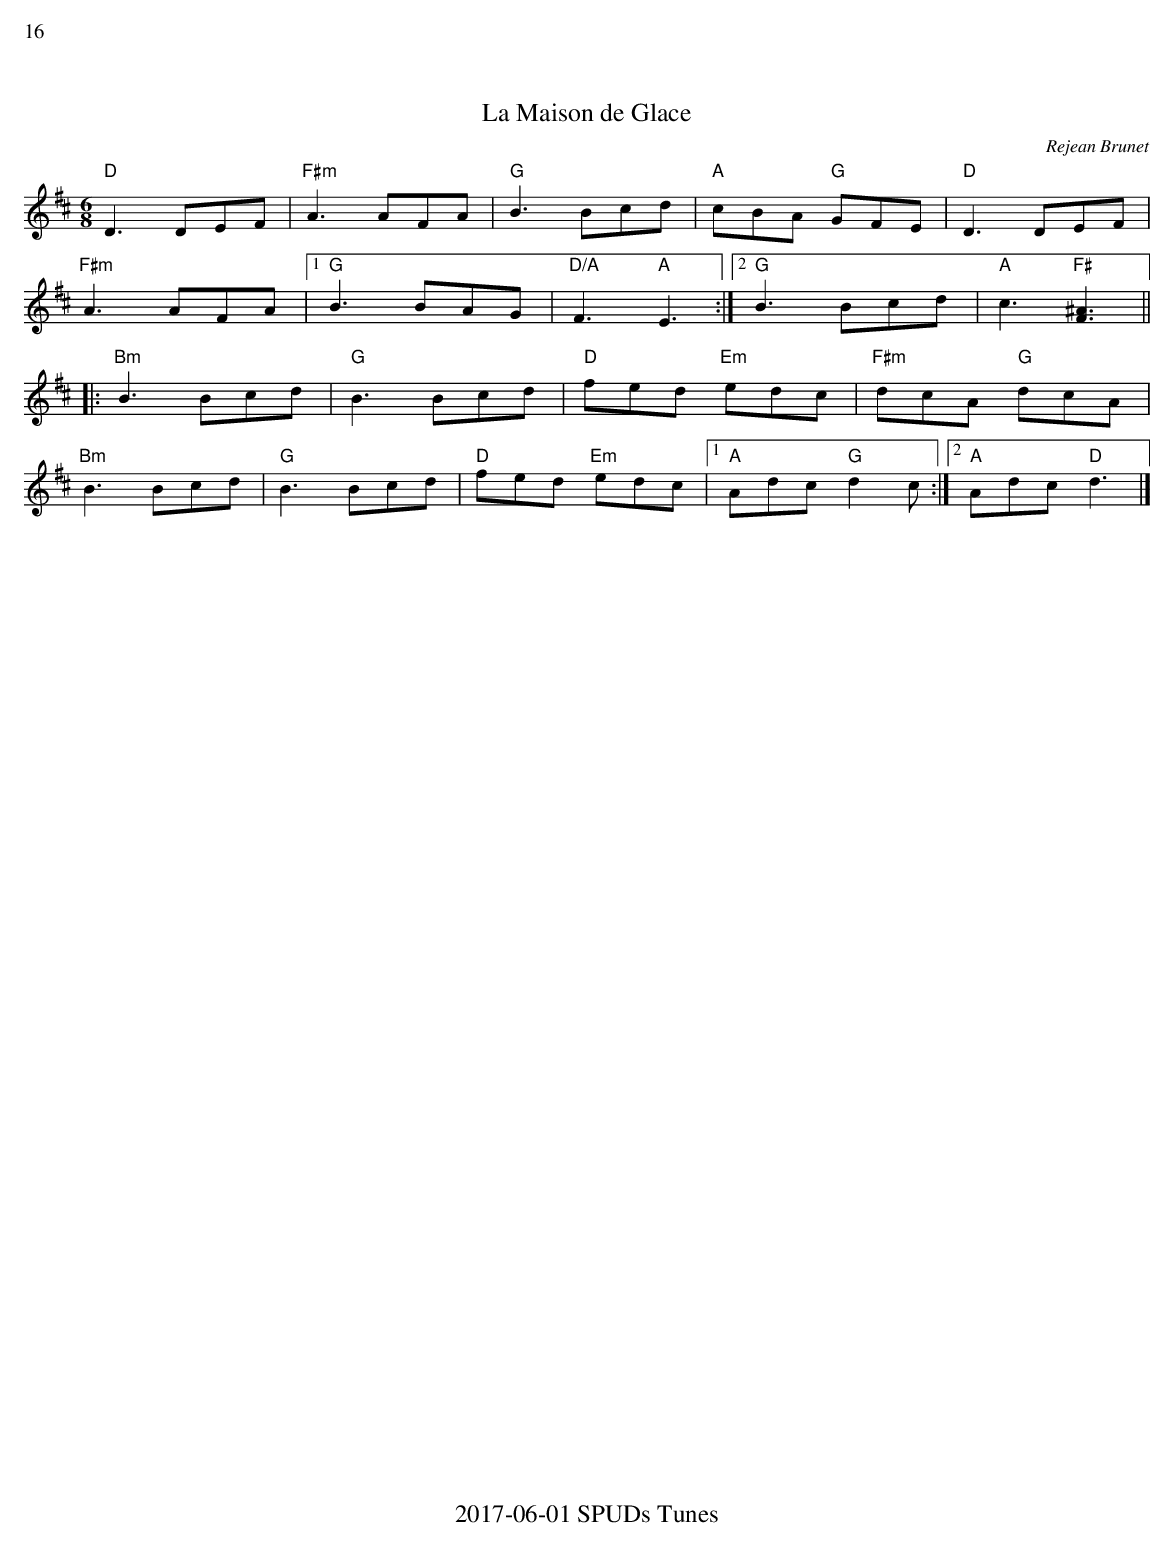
X:1
%%text 16
T:La Maison de Glace
C:Rejean Brunet
M:6/8
K:D
"D"D3 DEF | "F#m"A3 AFA |"G"B3 Bcd |"A"cBA "G"GFE |"D"D3 DEF|
"F#m"A3 AFA |1"G"B3 BAG | "D/A"F3 "A"E3:|2"G"B3 Bcd | "A"c3 "F#"[^A3F3]||
|:"Bm"B3 Bcd | "G"B3 Bcd| "D"fed "Em"edc| "F#m" dcA "G"dcA|
"Bm"B3 Bcd | "G"B3 Bcd| "D"fed "Em"edc|1"A"Adc "G"d2 c:|2"A"Adc "D"d3|]
